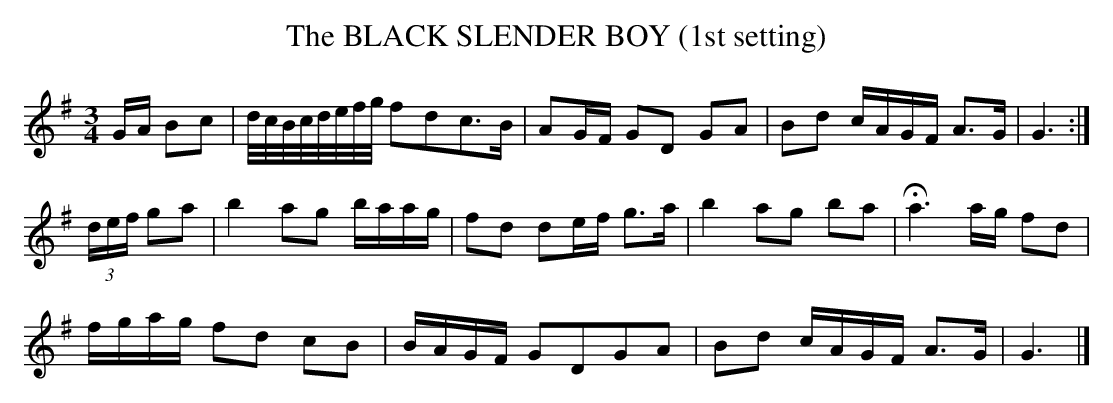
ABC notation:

X:1
T:BLACK SLENDER BOY (1st setting), The
Y:"tenderly"
M:3/4
L:1/8
K:G
G/A/ Bc|d//c//B//c//d//e//f//g// fdc>B|AG/F/ GD GA|Bd c/A/G/F/ A>G|G3:|
(3d/e/f/ ga|b2ag b/a/a/g/|fd de/f/ g>a|b2 ag ba|Ha3 a/g/ fd|
f/g/a/g/ fd cB|B/A/G/F/ GDGA|Bd c/A/G/F/ A>G|G3|]
